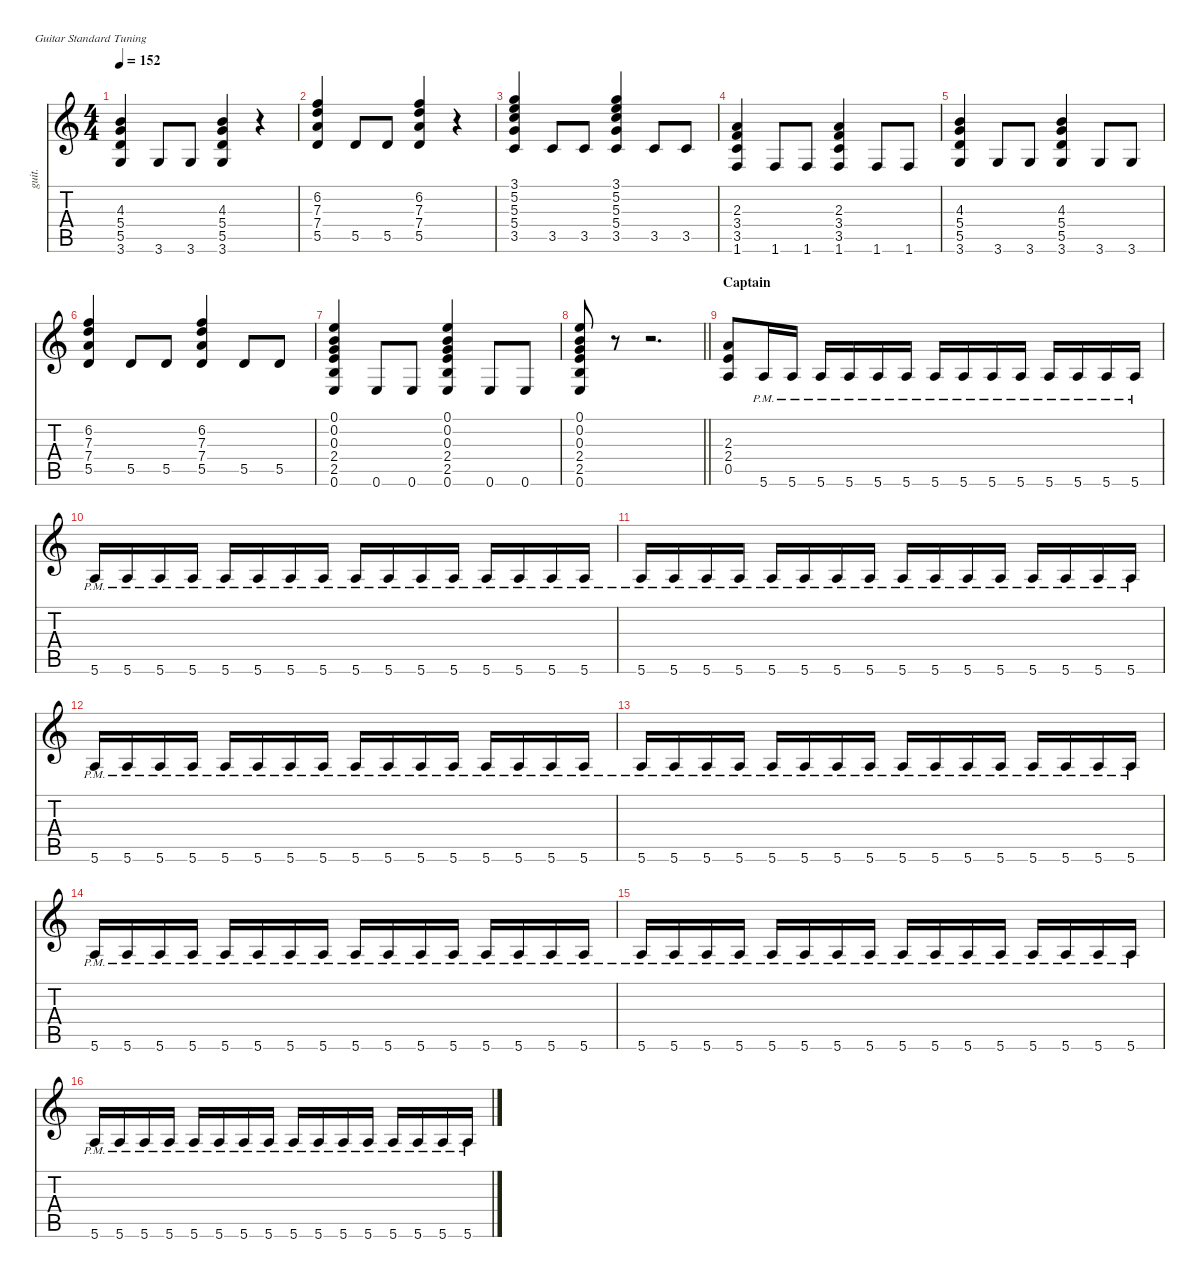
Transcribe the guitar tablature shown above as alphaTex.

\defaultSystemsLayout 4
\hideDynamics
\bracketExtendMode nobrackets
\otherSystemsTrackNameOrientation horizontal
\track ("Guitar1" "guit.") {instrument acousticguitarnylon}
\staff {score tabs}
\tuning (E4 B3 G3 D3 A2 E2)
\ts (4 4)
\tempo 152
\clef g2
\ks c
(4.3 5.4 5.5 3.6).4{dy f beam Up} 3.6.8{beam Up} 3.6.8{beam Up} (4.3 5.4 5.5 3.6).4{beam Up} r.4{beam Up} |
(6.2 7.3 7.4 5.5).4{beam Up} 5.5.8{beam Up} 5.5.8{beam Up} (6.2 7.3 7.4 5.5).4{beam Up} r.4{beam Up} |
(3.1 5.2 5.3 5.4 3.5).4{beam Up} 3.5.8{beam Up} 3.5.8{beam Up} (3.1 5.2 5.3 5.4 3.5).4{beam Up} 3.5.8{beam Up} 3.5.8{beam Up} |
(2.3 3.4 3.5 1.6).4{beam Up} 1.6.8{beam Up} 1.6.8{beam Up} (2.3 3.4 3.5 1.6).4{beam Up} 1.6.8{beam Up} 1.6.8{beam Up} |
(4.3 5.4 5.5 3.6).4{beam Up} 3.6.8{beam Up} 3.6.8{beam Up} (4.3 5.4 5.5 3.6).4{beam Up} 3.6.8{beam Up} 3.6.8{beam Up} |
(6.2 7.3 7.4 5.5).4{beam Up} 5.5.8{beam Up} 5.5.8{beam Up} (6.2 7.3 7.4 5.5).4{beam Up} 5.5.8{beam Up} 5.5.8{beam Up} |
(0.1 0.2 0.3 2.4 2.5 0.6).4{beam Up} 0.6.8{dy mf beam Up} 0.6.8{beam Up} (0.1 0.2 0.3 2.4 2.5 0.6).4{beam Up} 0.6.8{beam Up} 0.6.8{beam Up} |
\barLineRight lightlight
(0.1 0.2 0.3 2.4 2.5 0.6).8{beam Up} r.8{beam Up} r.2{d beam Up} |
\section ("" "Captain")
(2.3 2.4 0.5).8{dy f beam Up} 5.6{pm}.16{dy mf beam Up} 5.6{pm}.16{beam Up} 5.6{pm}.16{beam Up} 5.6{pm}.16{beam Up} 5.6{pm}.16{beam Up} 5.6{pm}.16{beam Up} 5.6{pm}.16{beam Up} 5.6{pm}.16{beam Up} 5.6{pm}.16{beam Up} 5.6{pm}.16{beam Up} 5.6{pm}.16{beam Up} 5.6{pm}.16{beam Up} 5.6{pm}.16{beam Up} 5.6{pm}.16{beam Up} |
5.6{pm}.16{beam Up} 5.6{pm}.16{beam Up} 5.6{pm}.16{beam Up} 5.6{pm}.16{beam Up} 5.6{pm}.16{beam Up} 5.6{pm}.16{beam Up} 5.6{pm}.16{beam Up} 5.6{pm}.16{beam Up} 5.6{pm}.16{beam Up} 5.6{pm}.16{beam Up} 5.6{pm}.16{beam Up} 5.6{pm}.16{beam Up} 5.6{pm}.16{beam Up} 5.6{pm}.16{beam Up} 5.6{pm}.16{beam Up} 5.6{pm}.16{beam Up} |
5.6{pm}.16{beam Up} 5.6{pm}.16{beam Up} 5.6{pm}.16{beam Up} 5.6{pm}.16{beam Up} 5.6{pm}.16{beam Up} 5.6{pm}.16{beam Up} 5.6{pm}.16{beam Up} 5.6{pm}.16{beam Up} 5.6{pm}.16{beam Up} 5.6{pm}.16{beam Up} 5.6{pm}.16{beam Up} 5.6{pm}.16{beam Up} 5.6{pm}.16{beam Up} 5.6{pm}.16{beam Up} 5.6{pm}.16{beam Up} 5.6{pm}.16{beam Up} |
5.6{pm}.16{beam Up} 5.6{pm}.16{beam Up} 5.6{pm}.16{beam Up} 5.6{pm}.16{beam Up} 5.6{pm}.16{beam Up} 5.6{pm}.16{beam Up} 5.6{pm}.16{beam Up} 5.6{pm}.16{beam Up} 5.6{pm}.16{beam Up} 5.6{pm}.16{beam Up} 5.6{pm}.16{beam Up} 5.6{pm}.16{beam Up} 5.6{pm}.16{beam Up} 5.6{pm}.16{beam Up} 5.6{pm}.16{beam Up} 5.6{pm}.16{beam Up} |
5.6{pm}.16{beam Up} 5.6{pm}.16{beam Up} 5.6{pm}.16{beam Up} 5.6{pm}.16{beam Up} 5.6{pm}.16{beam Up} 5.6{pm}.16{beam Up} 5.6{pm}.16{beam Up} 5.6{pm}.16{beam Up} 5.6{pm}.16{beam Up} 5.6{pm}.16{beam Up} 5.6{pm}.16{beam Up} 5.6{pm}.16{beam Up} 5.6{pm}.16{beam Up} 5.6{pm}.16{beam Up} 5.6{pm}.16{beam Up} 5.6{pm}.16{beam Up} |
5.6{pm}.16{beam Up} 5.6{pm}.16{beam Up} 5.6{pm}.16{beam Up} 5.6{pm}.16{beam Up} 5.6{pm}.16{beam Up} 5.6{pm}.16{beam Up} 5.6{pm}.16{beam Up} 5.6{pm}.16{beam Up} 5.6{pm}.16{beam Up} 5.6{pm}.16{beam Up} 5.6{pm}.16{beam Up} 5.6{pm}.16{beam Up} 5.6{pm}.16{beam Up} 5.6{pm}.16{beam Up} 5.6{pm}.16{beam Up} 5.6{pm}.16{beam Up} |
5.6{pm}.16{beam Up} 5.6{pm}.16{beam Up} 5.6{pm}.16{beam Up} 5.6{pm}.16{beam Up} 5.6{pm}.16{beam Up} 5.6{pm}.16{beam Up} 5.6{pm}.16{beam Up} 5.6{pm}.16{beam Up} 5.6{pm}.16{beam Up} 5.6{pm}.16{beam Up} 5.6{pm}.16{beam Up} 5.6{pm}.16{beam Up} 5.6{pm}.16{beam Up} 5.6{pm}.16{beam Up} 5.6{pm}.16{beam Up} 5.6{pm}.16{beam Up} |
5.6{pm}.16{beam Up} 5.6{pm}.16{beam Up} 5.6{pm}.16{beam Up} 5.6{pm}.16{beam Up} 5.6{pm}.16{beam Up} 5.6{pm}.16{beam Up} 5.6{pm}.16{beam Up} 5.6{pm}.16{beam Up} 5.6{pm}.16{beam Up} 5.6{pm}.16{beam Up} 5.6{pm}.16{beam Up} 5.6{pm}.16{beam Up} 5.6{pm}.16{beam Up} 5.6{pm}.16{beam Up} 5.6{pm}.16{beam Up} 5.6{pm}.16{beam Up}
